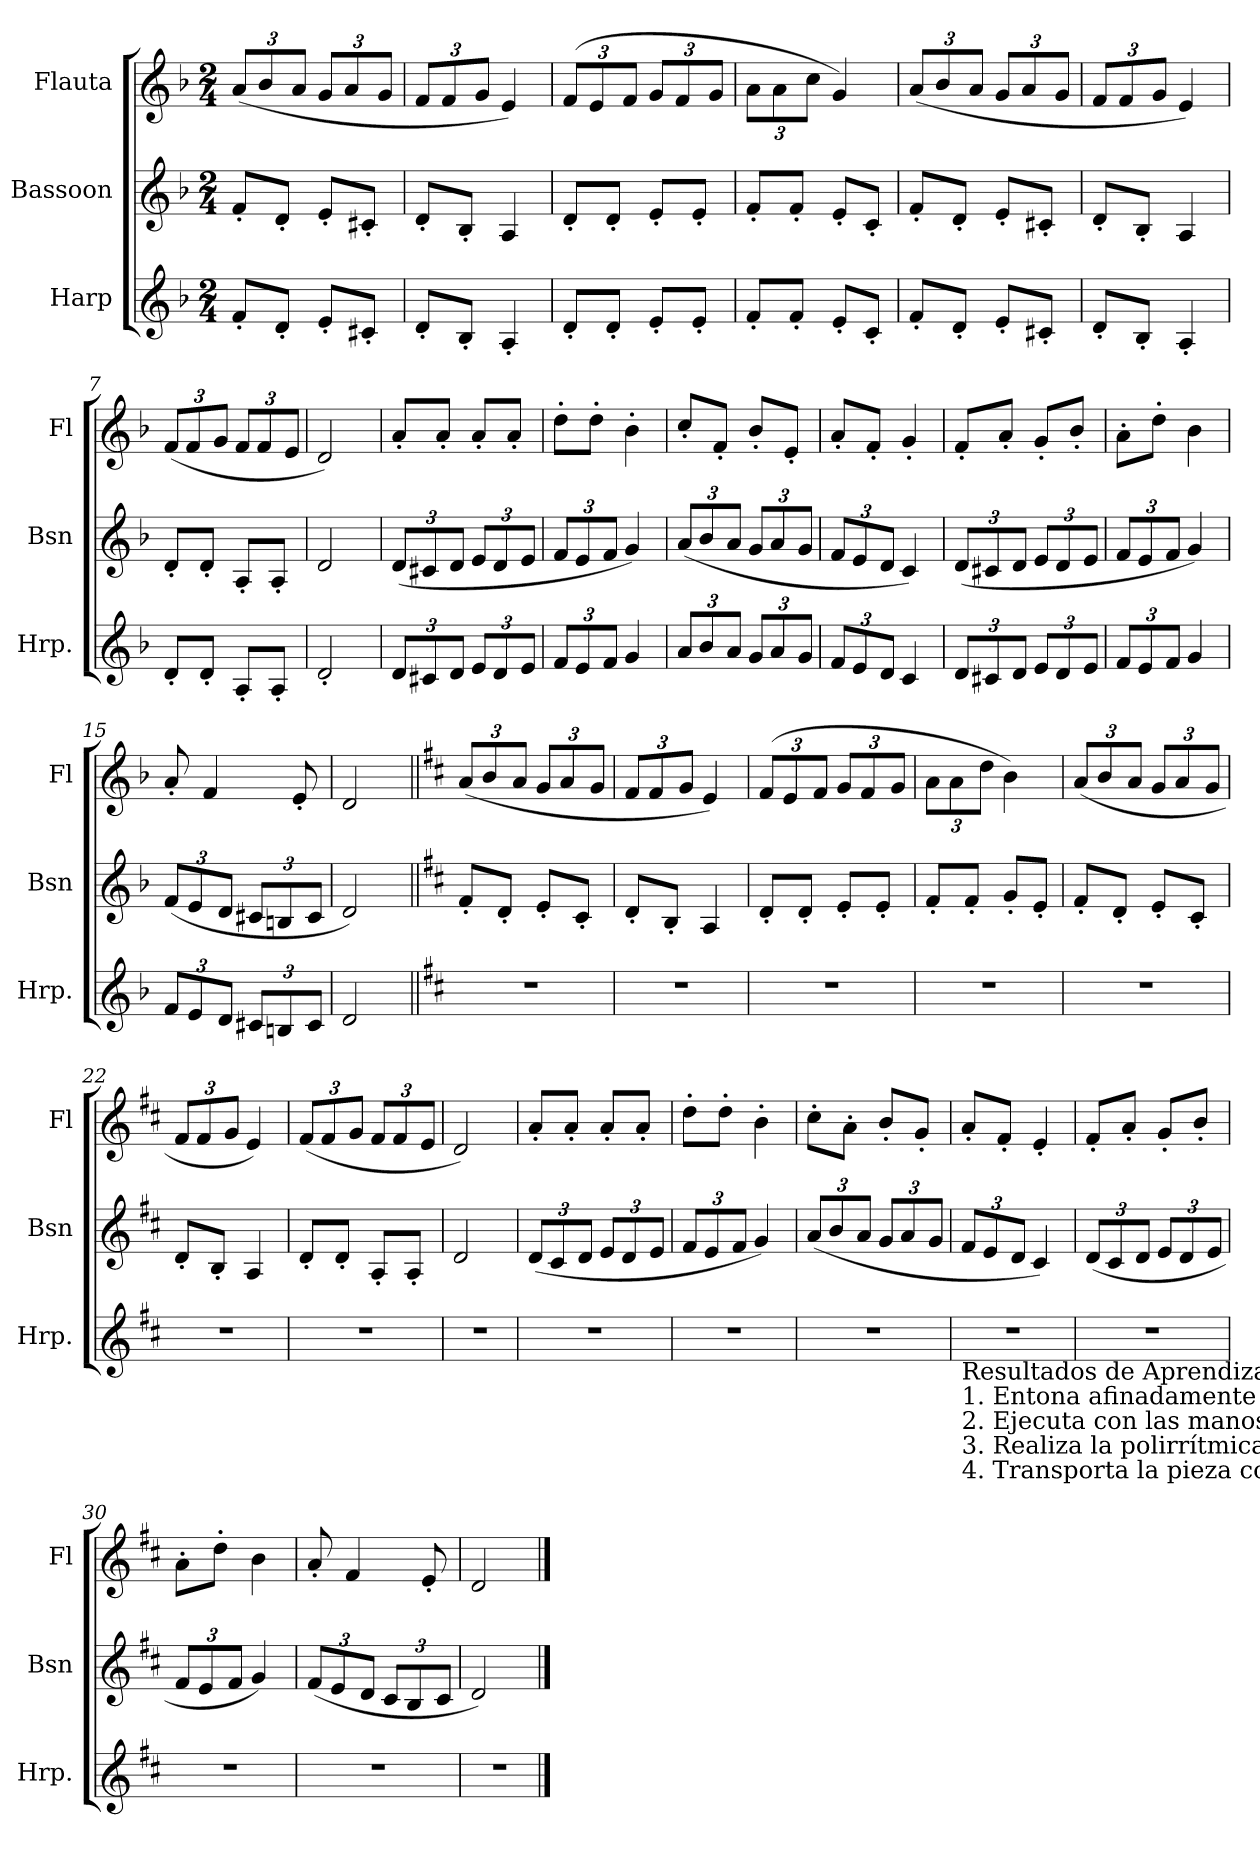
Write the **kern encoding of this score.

**kern	**kern	**kern
*part3	*part2	*part1
*staff3	*staff2	*staff1
*I"Harp	*I"Bassoon	*I"Flauta
*I'Hrp.	*I'Bsn	*I'Fl
*stria5	*	*
*clefG2	*clefG2	*clefG2
*k[b-]	*k[b-]	*k[b-]
*M2/4	*M2/4	*M2/4
*MM60	*MM60	*MM60
*	*	*Xbrackettup
=1	=1	=1
8f'/L	8f'/L	(<12a/L
.	.	12b-/
8d'/J	8d'/J	.
.	.	12a/J
8e'/L	8e'/L	12g/L
.	.	12a/
8c#X'/J	8c#X'/J	.
.	.	12g/J
=2	=2	=2
8d'/L	8d'/L	12f/L
.	.	12f/
8B-'/J	8B-'/J	.
.	.	12g/J
4A'/	4A/	4e/)
=3	=3	=3
8d'/L	8d'/L	(>12f/L
.	.	12e/
8d'/J	8d'/J	.
.	.	12f/J
8e'/L	8e'/L	12g/L
.	.	12f/
8e'/J	8e'/J	.
.	.	12g/J
=4	=4	=4
8f'/L	8f'/L	12a\L
.	.	12a\
8f'/J	8f'/J	.
.	.	12cc\J
8e'/L	8e'/L	4g/)
8c'/J	8c'/J	.
=5	=5	=5
8f'/L	8f'/L	(<12a/L
.	.	12b-/
8d'/J	8d'/J	.
.	.	12a/J
8e'/L	8e'/L	12g/L
.	.	12a/
8c#X'/J	8c#X'/J	.
.	.	12g/J
=6	=6	=6
8d'/L	8d'/L	12f/L
.	.	12f/
8B-'/J	8B-'/J	.
.	.	12g/J
4A'/	4A/	4e/)
=7	=7	=7
8d'/L	8d'/L	(<12f/L
.	.	12f/
8d'/J	8d'/J	.
.	.	12g/J
8A'/L	8A'/L	12f/L
.	.	12f/
8A'/J	8A'/J	.
.	.	12e/J
=8	=8	=8
2d'/	2d/	2d/)
!!LO:LB:g=z
=9	=9	=9
*Xbrackettup	*Xbrackettup	*
12d/L	(<12d/L	8a'/L
12c#X/	12c#X/	.
.	.	8a'/J
12d/J	12d/J	.
12e/L	12e/L	8a'/L
12d/	12d/	.
.	.	8a'/J
12e/J	12e/J	.
=10	=10	=10
12f/L	12f/L	8dd'\L
12e/	12e/	.
.	.	8dd'\J
12f/J	12f/J	.
4g/	4g/)	4b-'\
=11	=11	=11
12a/L	(<12a/L	8cc'/L
12b-/	12b-/	.
.	.	8f'/J
12a/J	12a/J	.
12g/L	12g/L	8b-'/L
12a/	12a/	.
.	.	8e'/J
12g/J	12g/J	.
=12	=12	=12
12f/L	12f/L	8a'/L
12e/	12e/	.
.	.	8f'/J
12d/J	12d/J	.
*	*	*MM55
4c/	4c/)	4g'/
=13	=13	=13
12d/L	(<12d/L	8f'/L
12c#X/	12c#X/	.
.	.	8a'/J
12d/J	12d/J	.
12e/L	12e/L	8g'/L
12d/	12d/	.
.	.	8b-'/J
12e/J	12e/J	.
=14	=14	=14
12f/L	12f/L	8a'\L
12e/	12e/	.
.	.	8dd'\J
12f/J	12f/J	.
4g/	4g/)	4b-\
=15	=15	=15
12f/L	(<12f/L	8a'/
12e/	12e/	.
.	.	4f/
12d/J	12d/J	.
12c#X/L	12c#X/L	.
12Bn/	12Bn/	.
.	.	8e'/
12c#/J	12c#/J	.
=16	=16	=16
2d/	2d/)	2d/
!!LO:PB:g=z
=17||	=17||	=17||
*k[f#c#]	*k[f#c#]	*k[f#c#]
2r	8f#'/L	(<12a/L
.	.	12b/
.	8d'/J	.
.	.	12a/J
.	8e'/L	12g/L
.	.	12a/
.	8c#'/J	.
.	.	12g/J
=18	=18	=18
2r	8d'/L	12f#/L
.	.	12f#/
.	8B'/J	.
.	.	12g/J
.	4A/	4e/)
=19	=19	=19
2r	8d'/L	(>12f#/L
.	.	12e/
.	8d'/J	.
.	.	12f#/J
.	8e'/L	12g/L
.	.	12f#/
.	8e'/J	.
.	.	12g/J
=20	=20	=20
2r	8f#'/L	12a\L
.	.	12a\
.	8f#'/J	.
.	.	12dd\J
.	8g'/L	4b\)
.	8e'/J	.
=21	=21	=21
2r	8f#'/L	(<12a/L
.	.	12b/
.	8d'/J	.
.	.	12a/J
.	8e'/L	12g/L
.	.	12a/
.	8c#'/J	.
.	.	12g/J
=22	=22	=22
2r	8d'/L	12f#/L
.	.	12f#/
.	8B'/J	.
.	.	12g/J
.	4A/	4e/)
=23	=23	=23
2r	8d'/L	(<12f#/L
.	.	12f#/
.	8d'/J	.
.	.	12g/J
.	8A'/L	12f#/L
.	.	12f#/
.	8A'/J	.
.	.	12e/J
=24	=24	=24
2r	2d/	2d/)
=25	=25	=25
2r	(<12d/L	8a'/L
.	12c#/	.
.	.	8a'/J
.	12d/J	.
.	12e/L	8a'/L
.	12d/	.
.	.	8a'/J
.	12e/J	.
=26	=26	=26
2r	12f#/L	8dd'\L
.	12e/	.
.	.	8dd'\J
.	12f#/J	.
.	4g/)	4b'\
=27	=27	=27
2r	(<12a/L	8cc#'\L
.	12b/	.
.	.	8a'\J
.	12a/J	.
.	12g/L	8b'/L
.	12a/	.
.	.	8g'/J
.	12g/J	.
!!LO:LB:g=z
=28	=28	=28
!LO:TX:b:t=Resultados de Aprendizaje&colon;	!	!
!LO:TX:b:t=1. Entona afinadamente las dos voces, dando énfasis al contraste de articulaciones.	!	!
!LO:TX:b:t=2. Ejecuta con las manos, tres contra dos con soltura, en distintos tempos, alternando las manos.	!	!
!LO:TX:b:t=3. Realiza la polirrítmica con pies y manos, caminando (2 en los pies, tres en las manos y a la inversa)	!	!
!LO:TX:b:t=4. Transporta la pieza completa a Mi menor y Mi Mayor. Luego entona sus dos voces en esas tonalidades.	!	!
2r	12f#/L	8a'/L
.	12e/	.
.	.	8f#'/J
.	12d/J	.
.	4c#/)	4e'/
=29	=29	=29
2r	(<12d/L	8f#'/L
.	12c#/	.
.	.	8a'/J
.	12d/J	.
.	12e/L	8g'/L
.	12d/	.
.	.	8b'/J
.	12e/J	.
=30	=30	=30
2r	12f#/L	8a'\L
.	12e/	.
.	.	8dd'\J
.	12f#/J	.
.	4g/)	4b\
=31	=31	=31
2r	(<12f#/L	8a'/
.	12e/	.
.	.	4f#/
.	12d/J	.
.	12c#/L	.
.	12B/	.
.	.	8e'/
.	12c#/J	.
=32	=32	=32
2r	2d/)	2d/
==	==	==
*-	*-	*-
